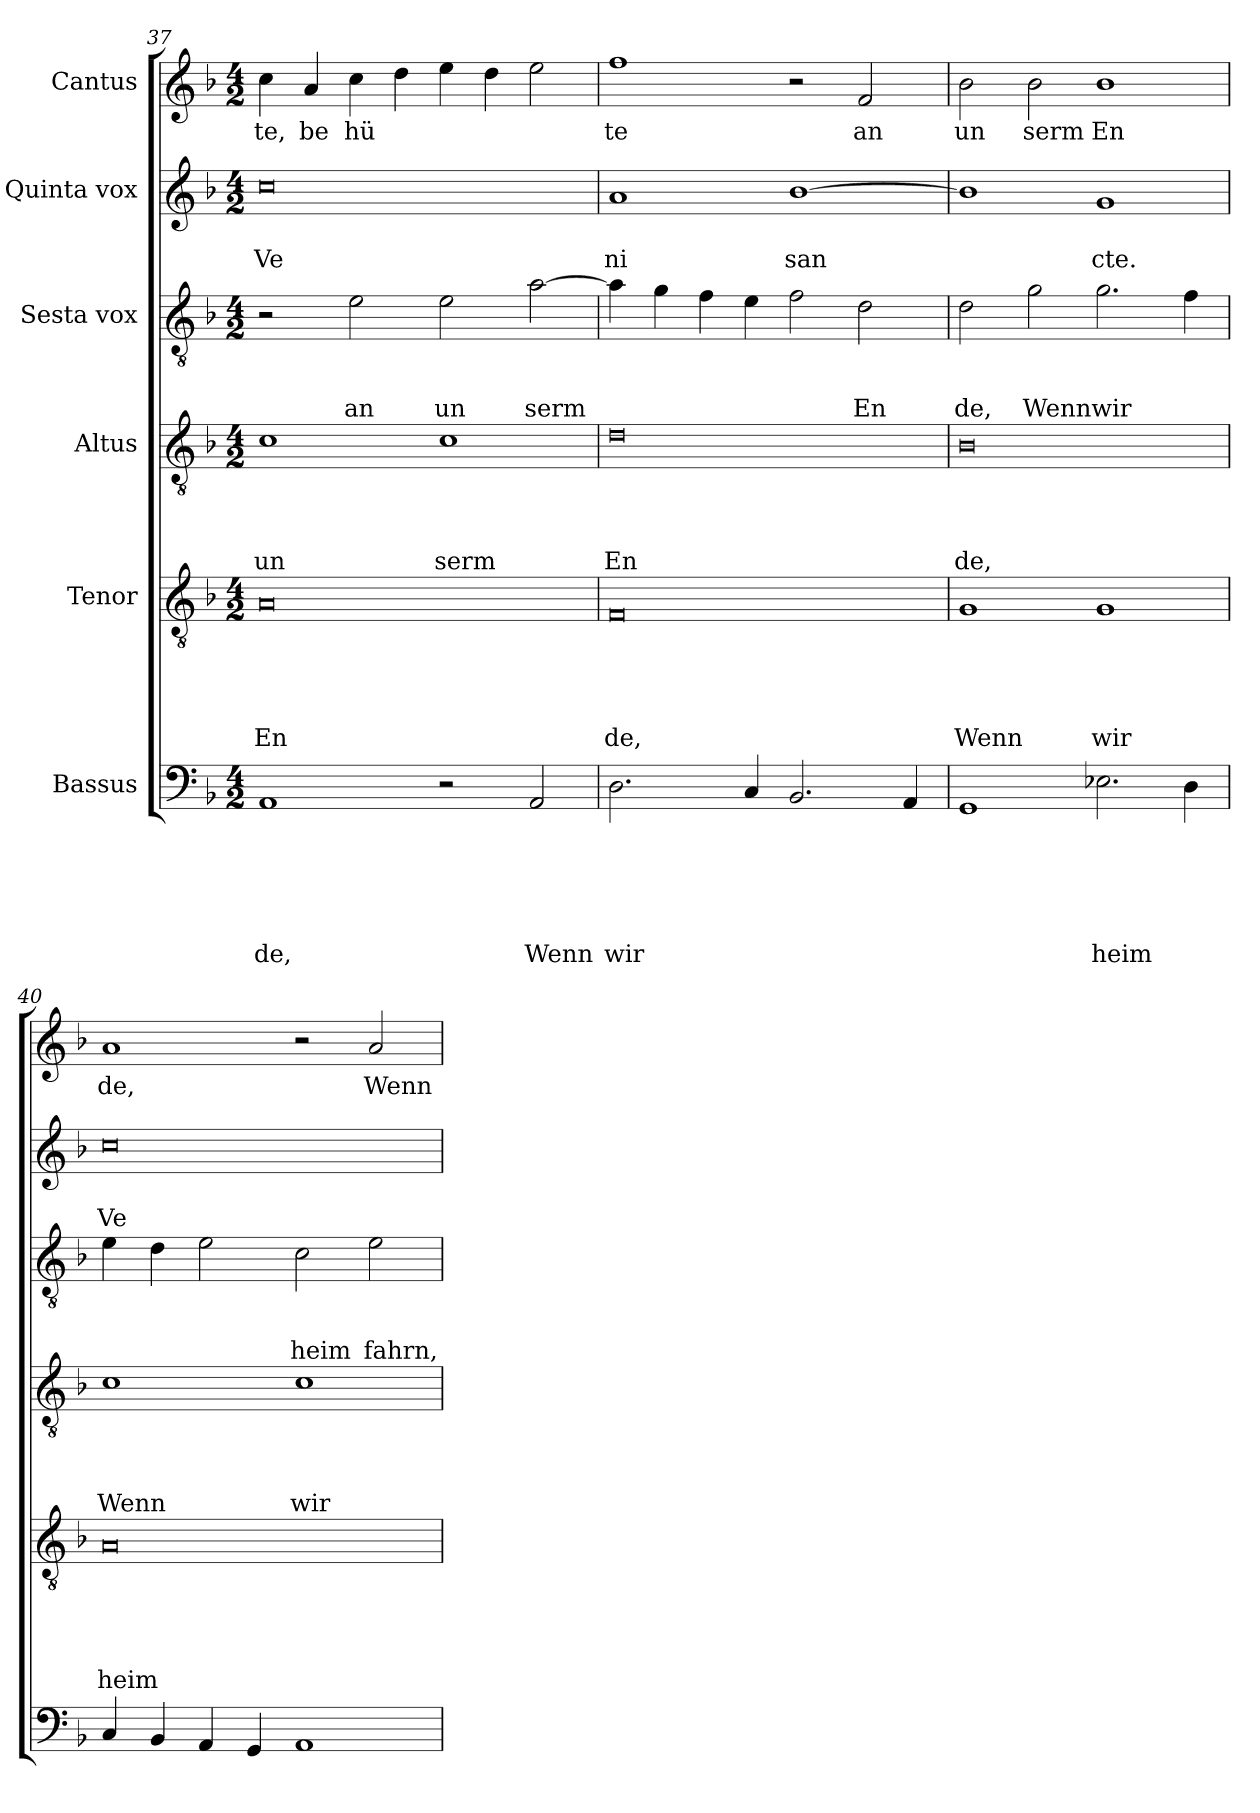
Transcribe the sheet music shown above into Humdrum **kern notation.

**kern	**text	**text	**text	**text	**text	**text	**kern	**text	**text	**text	**text	**text	**kern	**text	**text	**text	**text	**kern	**text	**text	**text	**kern	**text	**text	**kern	**text
*part6	*part6	*part6	*part6	*part6	*part6	*part6	*part5	*part5	*part5	*part5	*part5	*part5	*part4	*part4	*part4	*part4	*part4	*part3	*part3	*part3	*part3	*part2	*part2	*part2	*part1	*part1
*staff6	*staff6	*staff6	*staff6	*staff6	*staff6	*staff6	*staff5	*staff5	*staff5	*staff5	*staff5	*staff5	*staff4	*staff4	*staff4	*staff4	*staff4	*staff3	*staff3	*staff3	*staff3	*staff2	*staff2	*staff2	*staff1	*staff1
*I"Bassus	*	*	*	*	*	*	*I"Tenor	*	*	*	*	*	*I"Altus	*	*	*	*	*I"Sesta vox	*	*	*	*I"Quinta vox	*	*	*I"Cantus	*
!!LO:PB:g=z
*clefF4	*	*	*	*	*	*	*clefGv2	*	*	*	*	*	*clefGv2	*	*	*	*	*clefGv2	*	*	*	*clefG2	*	*	*clefG2	*
*k[b-]	*	*	*	*	*	*	*k[b-]	*	*	*	*	*	*k[b-]	*	*	*	*	*k[b-]	*	*	*	*k[b-]	*	*	*k[b-]	*
*F:	*	*	*	*	*	*	*F:	*	*	*	*	*	*F:	*	*	*	*	*F:	*	*	*	*F:	*	*	*F:	*
*M4/2	*	*	*	*	*	*	*M4/2	*	*	*	*	*	*M4/2	*	*	*	*	*M4/2	*	*	*	*M4/2	*	*	*M4/2	*
=37	=37	=37	=37	=37	=37	=37	=37	=37	=37	=37	=37	=37	=37	=37	=37	=37	=37	=37	=37	=37	=37	=37	=37	=37	=37	=37
!	!	!	!	!	!	!LO:LY:b	!	!	!	!	!	!LO:LY:b	!	!	!	!	!LO:LY:b	!	!	!	!	!	!	!LO:LY:b	!	!LO:LY:b
1AA	.	.	.	.	.	de,	0A	.	.	.	.	En	1c	.	.	.	un	2r	.	.	.	0cc	.	Ve	4cc\	te,
!	!	!	!	!	!	!	!	!	!	!	!	!	!	!	!	!	!	!	!	!	!	!	!	!	!	!LO:LY:b
.	.	.	.	.	.	.	.	.	.	.	.	.	.	.	.	.	.	.	.	.	.	.	.	.	4a/	be
!	!	!	!	!	!	!	!	!	!	!	!	!	!	!	!	!	!	!	!	!	!LO:LY:b	!	!	!	!	!LO:LY:b
.	.	.	.	.	.	.	.	.	.	.	.	.	.	.	.	.	.	2e\	.	.	an	.	.	.	4cc\	hü
.	.	.	.	.	.	.	.	.	.	.	.	.	.	.	.	.	.	.	.	.	.	.	.	.	4dd\	.
!	!	!	!	!	!	!	!	!	!	!	!	!	!	!	!	!	!LO:LY:b	!	!	!	!LO:LY:b	!	!	!	!	!
2r	.	.	.	.	.	.	.	.	.	.	.	.	1c	.	.	.	serm	2e\	.	.	un	.	.	.	4ee\	.
.	.	.	.	.	.	.	.	.	.	.	.	.	.	.	.	.	.	.	.	.	.	.	.	.	4dd\	.
!	!	!	!	!	!	!LO:LY:b	!	!	!	!	!	!	!	!	!	!	!	!	!	!	!LO:LY:b	!	!	!	!	!
2AA/	.	.	.	.	.	Wenn	.	.	.	.	.	.	.	.	.	.	.	[>2a\	.	.	serm	.	.	.	2ee\	.
=38	=38	=38	=38	=38	=38	=38	=38	=38	=38	=38	=38	=38	=38	=38	=38	=38	=38	=38	=38	=38	=38	=38	=38	=38	=38	=38
!	!	!	!	!	!	!LO:LY:b	!	!	!	!	!	!LO:LY:b	!	!	!	!	!LO:LY:b	!	!	!	!	!	!	!LO:LY:b	!	!LO:LY:b
2.D\	.	.	.	.	.	wir	0F	.	.	.	.	de,	0d	.	.	.	En	4a\]	.	.	.	1a	.	ni	1ff	te
.	.	.	.	.	.	.	.	.	.	.	.	.	.	.	.	.	.	4g\	.	.	.	.	.	.	.	.
.	.	.	.	.	.	.	.	.	.	.	.	.	.	.	.	.	.	4f\	.	.	.	.	.	.	.	.
4C/	.	.	.	.	.	.	.	.	.	.	.	.	.	.	.	.	.	4e\	.	.	.	.	.	.	.	.
!	!	!	!	!	!	!	!	!	!	!	!	!	!	!	!	!	!	!	!	!	!	!	!	!LO:LY:b	!	!
2.BB-/	.	.	.	.	.	.	.	.	.	.	.	.	.	.	.	.	.	2f\	.	.	.	[>1b-	.	san	2r	.
!	!	!	!	!	!	!	!	!	!	!	!	!	!	!	!	!	!	!	!	!	!LO:LY:b	!	!	!	!	!LO:LY:b
.	.	.	.	.	.	.	.	.	.	.	.	.	.	.	.	.	.	2d\	.	.	En	.	.	.	2f/	an
4AA/	.	.	.	.	.	.	.	.	.	.	.	.	.	.	.	.	.	.	.	.	.	.	.	.	.	.
=39	=39	=39	=39	=39	=39	=39	=39	=39	=39	=39	=39	=39	=39	=39	=39	=39	=39	=39	=39	=39	=39	=39	=39	=39	=39	=39
!	!	!	!	!	!	!	!	!	!	!	!	!LO:LY:b	!	!	!	!	!LO:LY:b	!	!	!	!LO:LY:b	!	!	!	!	!LO:LY:b
1GG	.	.	.	.	.	.	1G	.	.	.	.	Wenn	0B-	.	.	.	de,	2d\	.	.	de,	1b-]	.	.	2b-\	un
!	!	!	!	!	!	!	!	!	!	!	!	!	!	!	!	!	!	!	!	!	!LO:LY:b	!	!	!	!	!LO:LY:b
.	.	.	.	.	.	.	.	.	.	.	.	.	.	.	.	.	.	2g\	.	.	Wenn	.	.	.	2b-\	serm
!	!	!	!	!	!	!LO:LY:b	!	!	!	!	!	!LO:LY:b	!	!	!	!	!	!	!	!	!LO:LY:b	!	!	!LO:LY:b	!	!LO:LY:b
2.E-X\	.	.	.	.	.	heim	1G	.	.	.	.	wir	.	.	.	.	.	2.g\	.	.	wir	1g	.	cte.	1b-	En
4D\	.	.	.	.	.	.	.	.	.	.	.	.	.	.	.	.	.	4f\	.	.	.	.	.	.	.	.
=40	=40	=40	=40	=40	=40	=40	=40	=40	=40	=40	=40	=40	=40	=40	=40	=40	=40	=40	=40	=40	=40	=40	=40	=40	=40	=40
!	!	!	!	!	!	!	!	!	!	!	!	!LO:LY:b	!	!	!	!	!LO:LY:b	!	!	!	!	!	!	!LO:LY:b	!	!LO:LY:b
4C/	.	.	.	.	.	.	0A	.	.	.	.	heim	1c	.	.	.	Wenn	4e\	.	.	.	0cc	.	Ve	1a	de,
4BB-/	.	.	.	.	.	.	.	.	.	.	.	.	.	.	.	.	.	4d\	.	.	.	.	.	.	.	.
4AA/	.	.	.	.	.	.	.	.	.	.	.	.	.	.	.	.	.	2e\	.	.	.	.	.	.	.	.
4GG/	.	.	.	.	.	.	.	.	.	.	.	.	.	.	.	.	.	.	.	.	.	.	.	.	.	.
!	!	!	!	!	!	!	!	!	!	!	!	!	!	!	!	!	!LO:LY:b	!	!	!	!LO:LY:b	!	!	!	!	!
1AA	.	.	.	.	.	.	.	.	.	.	.	.	1c	.	.	.	wir	2c\	.	.	heim	.	.	.	2r	.
!	!	!	!	!	!	!	!	!	!	!	!	!	!	!	!	!	!	!	!	!	!LO:LY:b	!	!	!	!	!LO:LY:b
.	.	.	.	.	.	.	.	.	.	.	.	.	.	.	.	.	.	2e\	.	.	fahrn,	.	.	.	2a/	Wenn
=	=	=	=	=	=	=	=	=	=	=	=	=	=	=	=	=	=	=	=	=	=	=	=	=	=	=
*-	*-	*-	*-	*-	*-	*-	*-	*-	*-	*-	*-	*-	*-	*-	*-	*-	*-	*-	*-	*-	*-	*-	*-	*-	*-	*-
